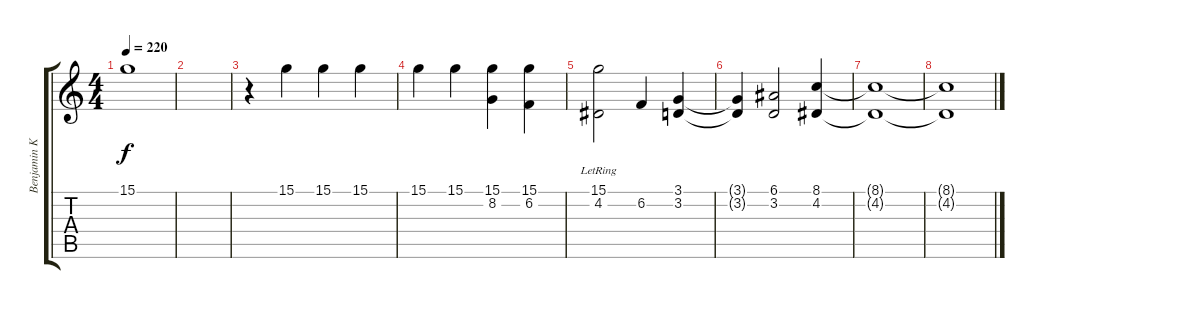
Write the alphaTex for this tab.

\track ("Benjamin Kowalewicz" "Benjamin K") {instrument electricgrandpiano}
\staff {score tabs}
\tuning (E4 B3 G3 D3 A2 E2) {hide}
\ts (4 4)
\tempo 220
\clef g2
\ks c
15.1{t}.1{dy f} |
|
r.4 15.1.4 15.1.4 15.1.4 |
15.1.4 15.1.4 (15.1 8.2).4 (15.1 6.2).4 |
(15.1{lr} 4.2).2 6.2.4 (3.1 3.2).4 |
(3.1{t} 3.2{t}).4 (6.1 3.2).2 (8.1 4.2).4 |
(8.1{t} 4.2{t}).1 |
(8.1{t} 4.2{t}).1
